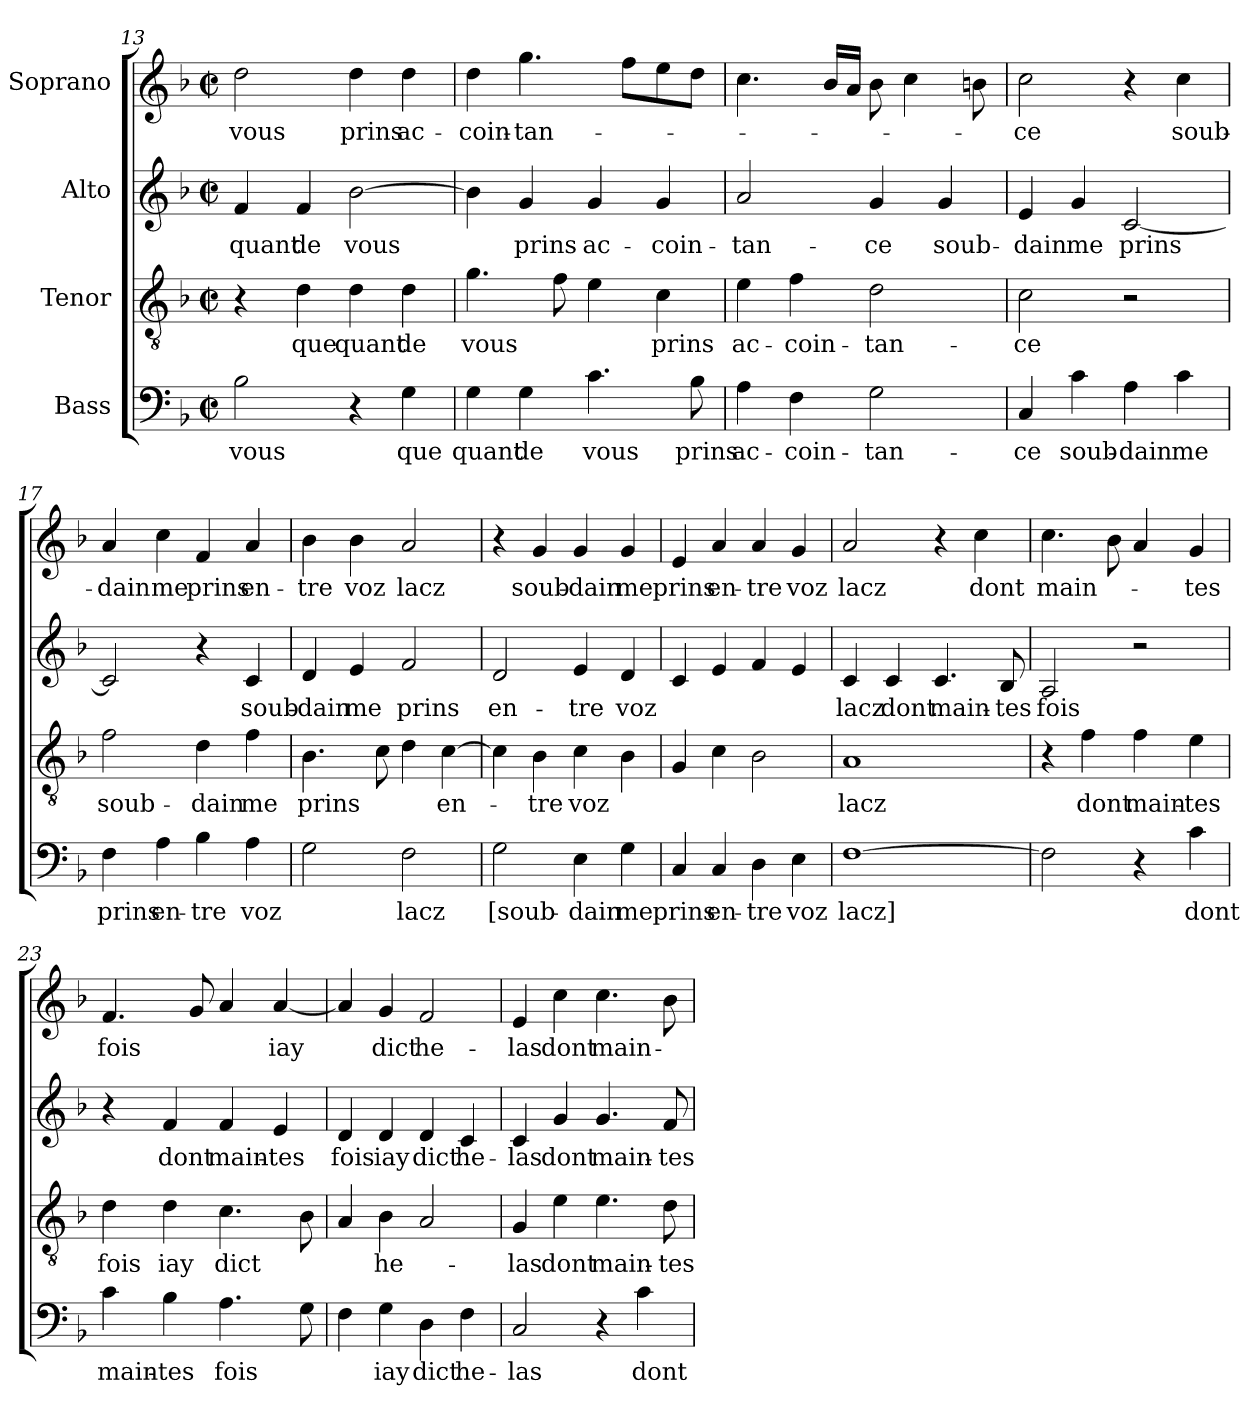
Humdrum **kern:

**kern	**text	**kern	**text	**kern	**text	**kern	**text
*part4	*part4	*part3	*part3	*part2	*part2	*part1	*part1
*staff4	*staff4	*staff3	*staff3	*staff2	*staff2	*staff1	*staff1
*I"Bass	*	*I"Tenor	*	*I"Alto	*	*I"Soprano	*
*clefF4	*	*clefGv2	*	*clefG2	*	*clefG2	*
*k[b-]	*	*k[b-]	*	*k[b-]	*	*k[b-]	*
*F:	*	*F:	*	*F:	*	*F:	*
*M2/2	*	*M2/2	*	*M2/2	*	*M2/2	*
*met(c|)	*	*met(c|)	*	*met(c|)	*	*met(c|)	*
=13	=13	=13	=13	=13	=13	=13	=13
2B-\	vous	4r	.	4f/	quant	2dd\	vous
.	.	4d\	que	4f/	de	.	.
4r	.	4d\	quant	[2b-\	vous	4dd\	prins
4G\	que	4d\	de	.	.	4dd\	ac-
=14	=14	=14	=14	=14	=14	=14	=14
4G\	quant	4.g\	vous	4b-\]	.	4dd\	-coin-
4G\	de	.	.	4g/	prins	4.gg\	-tan-
.	.	8f\	.	.	.	.	.
4.c\	vous	4e\	.	4g/	ac-	.	.
.	.	.	.	.	.	8ff\L	.
.	.	4c\	prins	4g/	-coin-	8ee\	.
8B-\	prins	.	.	.	.	8dd\J	.
!!LO:PB:g=z
=15	=15	=15	=15	=15	=15	=15	=15
4A\	ac-	4e\	ac-	2a/	-tan-	4.cc\	.
4F\	-coin-	4f\	-coin-	.	.	.	.
.	.	.	.	.	.	16b-/LL	.
.	.	.	.	.	.	16a/JJ	.
2G\	-tan-	2d\	-tan-	4g/	-ce	8b-\	.
.	.	.	.	.	.	4cc\	.
.	.	.	.	4g/	soub-	.	.
.	.	.	.	.	.	8b\	.
=16	=16	=16	=16	=16	=16	=16	=16
4C/	-ce	2c\	-ce	4e/	-dain	2cc\	-ce
4c\	soub-	.	.	4g/	me	.	.
4A\	-dain	2r	.	[2c/	prins	4r	.
4c\	me	.	.	.	.	4cc\	soub-
=17	=17	=17	=17	=17	=17	=17	=17
4F\	prins	2f\	soub-	2c/]	.	4a/	-dain
4A\	en-	.	.	.	.	4cc\	me
4B-\	-tre	4d\	-dain	4r	.	4f/	prins
4A\	voz	4f\	me	4c/	soub-	4a/	en-
=18	=18	=18	=18	=18	=18	=18	=18
2G\	.	4.B-\	prins	4d/	-dain	4b-\	-tre
.	.	.	.	4e/	me	4b-\	voz
.	.	8c\	.	.	.	.	.
2F\	lacz	4d\	.	2f/	prins	2a/	lacz
.	.	[4c\	en-	.	.	.	.
=19	=19	=19	=19	=19	=19	=19	=19
2G\	[soub-	4c\]	.	2d/	en-	4r	.
.	.	4B-\	-tre	.	.	4g/	soub-
4E\	-dain	4c\	voz	4e/	-tre	4g/	-dain
4G\	me	4B-\	.	4d/	voz	4g/	me
!!LO:LB:g=z
=20	=20	=20	=20	=20	=20	=20	=20
4C/	prins	4G/	.	4c/	.	4e/	prins
4C/	en-	4c\	.	4e/	.	4a/	en-
4D\	-tre	2B-\	.	4f/	.	4a/	-tre
4E\	voz	.	.	4e/	.	4g/	voz
=21	=21	=21	=21	=21	=21	=21	=21
[1F	lacz]	1A	lacz	4c/	lacz	2a/	lacz
.	.	.	.	4c/	dont	.	.
.	.	.	.	4.c/	main-	4r	.
.	.	.	.	.	.	4cc\	dont
.	.	.	.	8B-/	-tes	.	.
=22	=22	=22	=22	=22	=22	=22	=22
2F\]	.	4r	.	2A/	fois	4.cc\	main-
.	.	4f\	dont	.	.	.	.
.	.	.	.	.	.	8b-\	.
4r	.	4f\	main-	2r	.	4a/	.
4c\	dont	4e\	-tes	.	.	4g/	-tes
=23	=23	=23	=23	=23	=23	=23	=23
4c\	main-	4d\	fois	4r	.	4.f/	fois
4B-\	-tes	4d\	iay	4f/	dont	.	.
.	.	.	.	.	.	8g/	.
4.A\	fois	4.c\	dict	4f/	main-	4a/	.
.	.	.	.	4e/	-tes	[4a/	iay
8G\	.	8B-\	.	.	.	.	.
=24	=24	=24	=24	=24	=24	=24	=24
4F\	.	4A/	.	4d/	fois	4a/]	.
4G\	iay	4B-\	he-	4d/	iay	4g/	dict
4D\	dict	2A/	.	4d/	dict	2f/	he-
4F\	he-	.	.	4c/	he-	.	.
!!LO:LB:g=z
=25	=25	=25	=25	=25	=25	=25	=25
2C/	-las	4G/	-las	4c/	-las	4e/	-las
.	.	4e\	dont	4g/	dont	4cc\	dont
4r	.	4.e\	main-	4.g/	main-	4.cc\	main-
4c\	dont	.	.	.	.	.	.
.	.	8d\	-tes	8f/	-tes	8b-\	.
=	=	=	=	=	=	=	=
*-	*-	*-	*-	*-	*-	*-	*-
